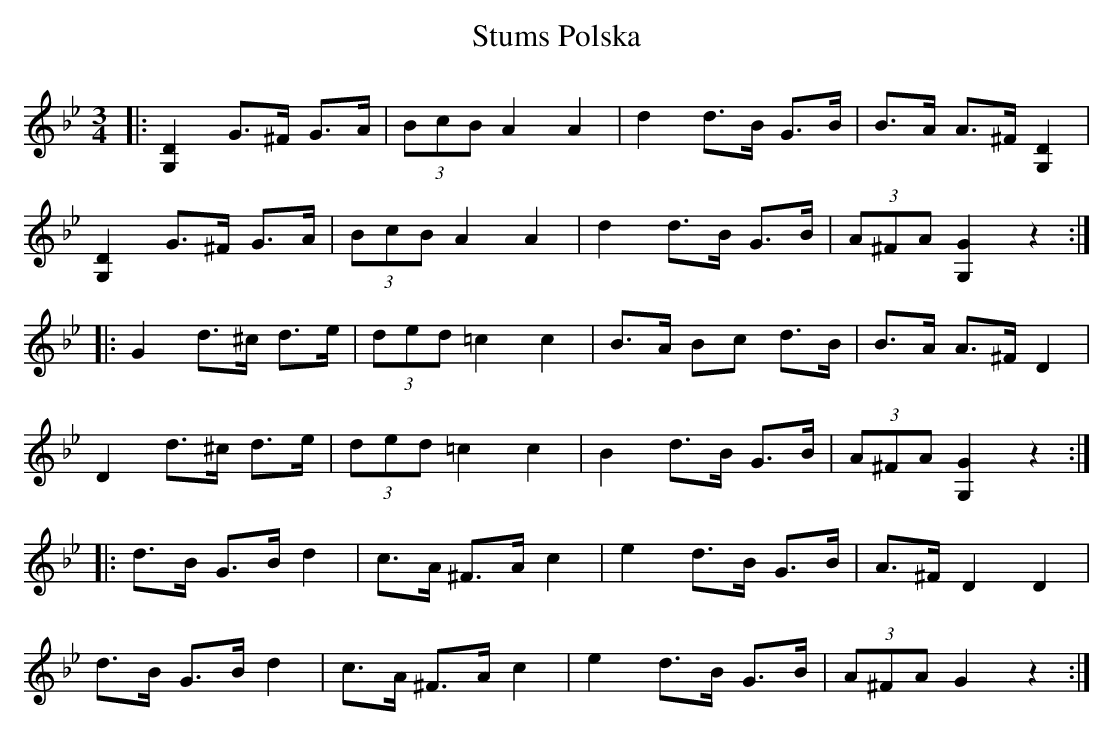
X:1
T:Stums Polska
M:3/4
L:1/8
K:Gmin
|:[D2G,2] G>^F G>A | (3BcB A2 A2 | d2 d>B G>B | B>A A>^F [D2G,2] |
  [D2G,2] G>^F G>A | (3BcB A2 A2 | d2 d>B G>B | (3A^FA [G2G,2] z2 :|
|:G2 d>^c d>e | (3ded =c2 c2 | B>A Bc d>B | B>A A>^F D2 |
  D2 d>^c d>e | (3ded =c2 c2 | B2 d>B G>B | (3A^FA [G2G,2] z2 :|
|:d>B G>B d2 | c>A ^F>A c2 | e2 d>B G>B | A>^F D2 D2 |
  d>B G>B d2 | c>A ^F>A c2 | e2 d>B G>B | (3A^FA G2 z2 :|
